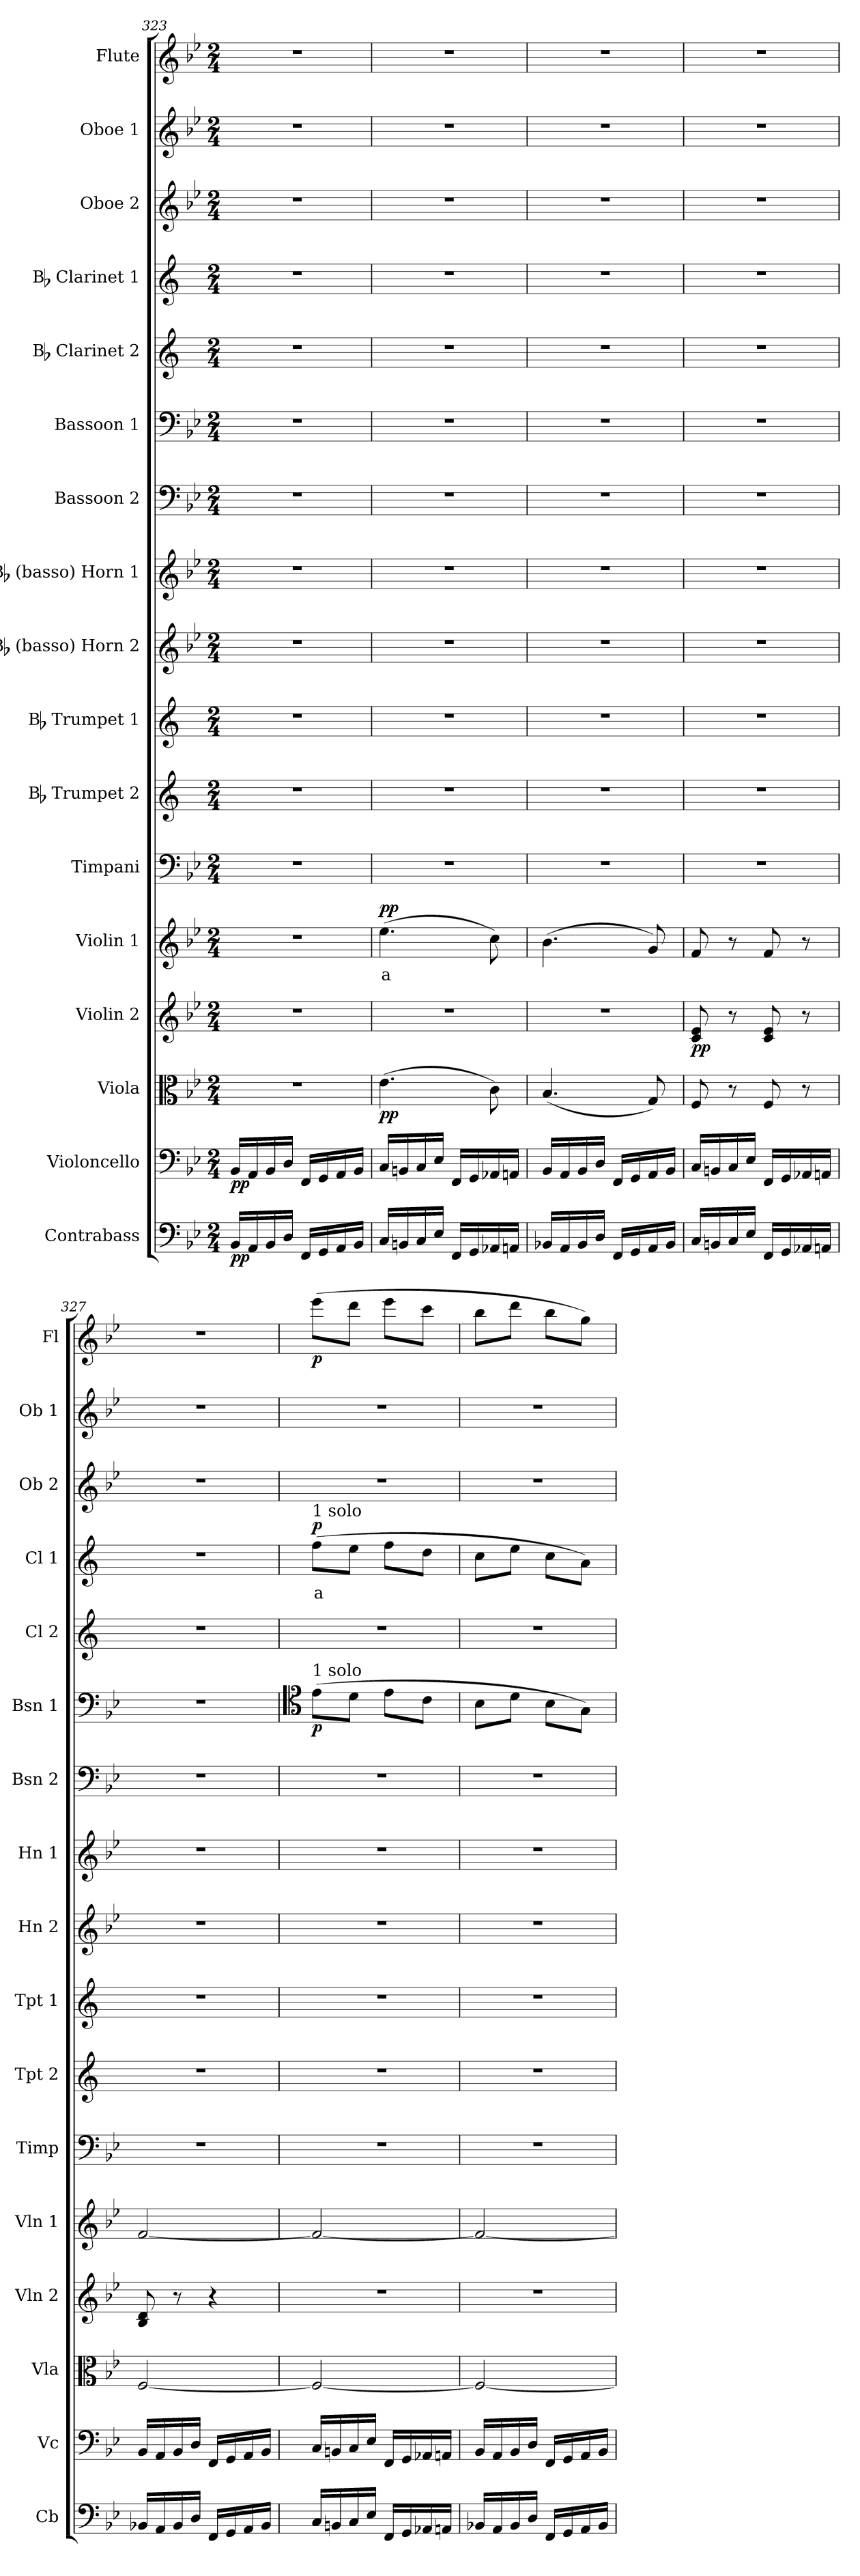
**kern	**dynam	**kern	**dynam	**kern	**dynam	**kern	**dynam	**kern	**text	**dynam	**kern	**kern	**kern	**kern	**kern	**kern	**kern	**dynam	**kern	**kern	**text	**dynam	**kern	**kern	**kern	**dynam
*part17	*part17	*part16	*part16	*part15	*part15	*part14	*part14	*part13	*part13	*part13	*part12	*part11	*part10	*part9	*part8	*part7	*part6	*part6	*part5	*part4	*part4	*part4	*part3	*part2	*part1	*part1
*staff17	*staff17	*staff16	*staff16	*staff15	*staff15	*staff14	*staff14	*staff13	*staff13	*staff13	*staff12	*staff11	*staff10	*staff9	*staff8	*staff7	*staff6	*staff6	*staff5	*staff4	*staff4	*staff4	*staff3	*staff2	*staff1	*staff1
*I"Contrabass	*	*I"Violoncello	*	*I"Viola	*	*I"Violin 2	*	*I"Violin 1	*	*	*I"Timpani	*I"Bb Trumpet 2	*I"Bb Trumpet 1	*I"Bb (basso) Horn 2	*I"Bb (basso) Horn 1	*I"Bassoon 2	*I"Bassoon 1	*	*I"Bb Clarinet 2	*I"Bb Clarinet 1	*	*	*I"Oboe 2	*I"Oboe 1	*I"Flute	*
*I'Cb	*	*I'Vc	*	*I'Vla	*	*I'Vln 2	*	*I'Vln 1	*	*	*I'Timp	*I'Tpt 2	*I'Tpt 1	*I'Hn 2	*I'Hn 1	*I'Bsn 2	*I'Bsn 1	*	*I'Cl 2	*I'Cl 1	*	*	*I'Ob 2	*I'Ob 1	*I'Fl	*
*clefF4	*	*clefF4	*	*clefC3	*	*clefG2	*	*clefG2	*	*	*clefF4	*clefG2	*clefG2	*clefG2	*clefG2	*clefF4	*clefF4	*	*clefG2	*clefG2	*	*	*clefG2	*clefG2	*clefG2	*
*ITrd7c12	*	*	*	*	*	*	*	*	*	*	*	*ITrd1c2	*ITrd1c2	*ITrd8c14	*ITrd8c14	*	*	*	*ITrd1c2	*ITrd1c2	*	*	*	*	*	*
*k[b-e-]	*	*k[b-e-]	*	*k[b-e-]	*	*k[b-e-]	*	*k[b-e-]	*	*	*k[b-e-]	*k[b-e-]	*k[b-e-]	*k[b-e-]	*k[b-e-]	*k[b-e-]	*k[b-e-]	*	*k[b-e-]	*k[b-e-]	*	*	*k[b-e-]	*k[b-e-]	*k[b-e-]	*
*M2/4	*	*M2/4	*	*M2/4	*	*M2/4	*	*M2/4	*	*	*M2/4	*M2/4	*M2/4	*M2/4	*M2/4	*M2/4	*M2/4	*	*M2/4	*M2/4	*	*	*M2/4	*M2/4	*M2/4	*
=323	=323	=323	=323	=323	=323	=323	=323	=323	=323	=323	=323	=323	=323	=323	=323	=323	=323	=323	=323	=323	=323	=323	=323	=323	=323	=323
!	!LO:DY:b	!	!LO:DY:b	!	!	!	!	!	!	!	!	!	!	!	!	!	!	!	!	!	!	!	!	!	!	!
16BBB-/LL	pp	16BB-/LL	pp	2r	.	2r	.	2r	.	.	2r	2r	2r	2r	2r	2r	2r	.	2r	2r	.	.	2r	2r	2r	.
16AAA/	.	16AA/	.	.	.	.	.	.	.	.	.	.	.	.	.	.	.	.	.	.	.	.	.	.	.	.
16BBB-/	.	16BB-/	.	.	.	.	.	.	.	.	.	.	.	.	.	.	.	.	.	.	.	.	.	.	.	.
16DD/JJ	.	16D/JJ	.	.	.	.	.	.	.	.	.	.	.	.	.	.	.	.	.	.	.	.	.	.	.	.
16FFF/LL	.	16FF/LL	.	.	.	.	.	.	.	.	.	.	.	.	.	.	.	.	.	.	.	.	.	.	.	.
16GGG/	.	16GG/	.	.	.	.	.	.	.	.	.	.	.	.	.	.	.	.	.	.	.	.	.	.	.	.
16AAA/	.	16AA/	.	.	.	.	.	.	.	.	.	.	.	.	.	.	.	.	.	.	.	.	.	.	.	.
16BBB-/JJ	.	16BB-/JJ	.	.	.	.	.	.	.	.	.	.	.	.	.	.	.	.	.	.	.	.	.	.	.	.
=324	=324	=324	=324	=324	=324	=324	=324	=324	=324	=324	=324	=324	=324	=324	=324	=324	=324	=324	=324	=324	=324	=324	=324	=324	=324	=324
!	!	!	!	!	!LO:DY:b	!	!	!	!LO:LY:b:color=#FF0000	!LO:DY:b	!	!	!	!	!	!	!	!	!	!	!	!	!	!	!	!
16CC/LL	.	16C/LL	.	(4.e-\	pp	2r	.	(4.ee-\	a	pp	2r	2r	2r	2r	2r	2r	2r	.	2r	2r	.	.	2r	2r	2r	.
16BBBn/	.	16BBn/	.	.	.	.	.	.	.	.	.	.	.	.	.	.	.	.	.	.	.	.	.	.	.	.
16CC/	.	16C/	.	.	.	.	.	.	.	.	.	.	.	.	.	.	.	.	.	.	.	.	.	.	.	.
16EE-/JJ	.	16E-/JJ	.	.	.	.	.	.	.	.	.	.	.	.	.	.	.	.	.	.	.	.	.	.	.	.
16FFF/LL	.	16FF/LL	.	.	.	.	.	.	.	.	.	.	.	.	.	.	.	.	.	.	.	.	.	.	.	.
16GGG/	.	16GG/	.	.	.	.	.	.	.	.	.	.	.	.	.	.	.	.	.	.	.	.	.	.	.	.
16AAA-X/	.	16AA-X/	.	8c\)	.	.	.	8cc\)	.	.	.	.	.	.	.	.	.	.	.	.	.	.	.	.	.	.
16AAAn/JJ	.	16AAn/JJ	.	.	.	.	.	.	.	.	.	.	.	.	.	.	.	.	.	.	.	.	.	.	.	.
=325	=325	=325	=325	=325	=325	=325	=325	=325	=325	=325	=325	=325	=325	=325	=325	=325	=325	=325	=325	=325	=325	=325	=325	=325	=325	=325
16BBB-X/LL	.	16BB-/LL	.	(4.B-/	.	2r	.	(4.b-\	.	.	2r	2r	2r	2r	2r	2r	2r	.	2r	2r	.	.	2r	2r	2r	.
16AAA/	.	16AA/	.	.	.	.	.	.	.	.	.	.	.	.	.	.	.	.	.	.	.	.	.	.	.	.
16BBB-/	.	16BB-/	.	.	.	.	.	.	.	.	.	.	.	.	.	.	.	.	.	.	.	.	.	.	.	.
16DD/JJ	.	16D/JJ	.	.	.	.	.	.	.	.	.	.	.	.	.	.	.	.	.	.	.	.	.	.	.	.
16FFF/LL	.	16FF/LL	.	.	.	.	.	.	.	.	.	.	.	.	.	.	.	.	.	.	.	.	.	.	.	.
16GGG/	.	16GG/	.	.	.	.	.	.	.	.	.	.	.	.	.	.	.	.	.	.	.	.	.	.	.	.
16AAA/	.	16AA/	.	8G/)	.	.	.	8g/)	.	.	.	.	.	.	.	.	.	.	.	.	.	.	.	.	.	.
16BBB-/JJ	.	16BB-/JJ	.	.	.	.	.	.	.	.	.	.	.	.	.	.	.	.	.	.	.	.	.	.	.	.
=326	=326	=326	=326	=326	=326	=326	=326	=326	=326	=326	=326	=326	=326	=326	=326	=326	=326	=326	=326	=326	=326	=326	=326	=326	=326	=326
!	!	!	!	!	!	!	!LO:DY:b	!	!	!	!	!	!	!	!	!	!	!	!	!	!	!	!	!	!	!
16CC/LL	.	16C/LL	.	8F/	.	8c/ 8e-/	pp	8f/	.	.	2r	2r	2r	2r	2r	2r	2r	.	2r	2r	.	.	2r	2r	2r	.
16BBBn/	.	16BBn/	.	.	.	.	.	.	.	.	.	.	.	.	.	.	.	.	.	.	.	.	.	.	.	.
16CC/	.	16C/	.	8r	.	8r	.	8r	.	.	.	.	.	.	.	.	.	.	.	.	.	.	.	.	.	.
16EE-/JJ	.	16E-/JJ	.	.	.	.	.	.	.	.	.	.	.	.	.	.	.	.	.	.	.	.	.	.	.	.
16FFF/LL	.	16FF/LL	.	8F/	.	8c/ 8e-/	.	8f/	.	.	.	.	.	.	.	.	.	.	.	.	.	.	.	.	.	.
16GGG/	.	16GG/	.	.	.	.	.	.	.	.	.	.	.	.	.	.	.	.	.	.	.	.	.	.	.	.
16AAA-X/	.	16AA-X/	.	8r	.	8r	.	8r	.	.	.	.	.	.	.	.	.	.	.	.	.	.	.	.	.	.
16AAAn/JJ	.	16AAn/JJ	.	.	.	.	.	.	.	.	.	.	.	.	.	.	.	.	.	.	.	.	.	.	.	.
=327	=327	=327	=327	=327	=327	=327	=327	=327	=327	=327	=327	=327	=327	=327	=327	=327	=327	=327	=327	=327	=327	=327	=327	=327	=327	=327
16BBB-X/LL	.	16BB-/LL	.	[2F/	.	8B-/ 8d/	.	[2f/	.	.	2r	2r	2r	2r	2r	2r	2r	.	2r	2r	.	.	2r	2r	2r	.
16AAA/	.	16AA/	.	.	.	.	.	.	.	.	.	.	.	.	.	.	.	.	.	.	.	.	.	.	.	.
16BBB-/	.	16BB-/	.	.	.	8r	.	.	.	.	.	.	.	.	.	.	.	.	.	.	.	.	.	.	.	.
16DD/JJ	.	16D/JJ	.	.	.	.	.	.	.	.	.	.	.	.	.	.	.	.	.	.	.	.	.	.	.	.
16FFF/LL	.	16FF/LL	.	.	.	4r	.	.	.	.	.	.	.	.	.	.	.	.	.	.	.	.	.	.	.	.
16GGG/	.	16GG/	.	.	.	.	.	.	.	.	.	.	.	.	.	.	.	.	.	.	.	.	.	.	.	.
16AAA/	.	16AA/	.	.	.	.	.	.	.	.	.	.	.	.	.	.	.	.	.	.	.	.	.	.	.	.
16BBB-/JJ	.	16BB-/JJ	.	.	.	.	.	.	.	.	.	.	.	.	.	.	.	.	.	.	.	.	.	.	.	.
=328	=328	=328	=328	=328	=328	=328	=328	=328	=328	=328	=328	=328	=328	=328	=328	=328	=328	=328	=328	=328	=328	=328	=328	=328	=328	=328
*	*	*	*	*	*	*	*	*	*	*	*	*	*	*	*	*	*clefC4	*	*	*	*	*	*	*	*	*
!	!	!	!	!	!	!	!	!	!	!	!	!	!	!	!	!	!	!	!	!LO:TX:a:t=1 solo	!	!	!	!	!	!
!	!	!	!	!	!	!	!	!	!	!	!	!	!	!	!	!	!LO:TX:a:t=1 solo	!	!	!	!	!	!	!	!	!
!	!	!	!	!	!	!	!	!	!	!	!	!	!	!	!	!	!	!LO:DY:b	!	!	!LO:LY:b:color=#FF0000	!LO:DY:b	!	!	!	!LO:DY:b
16CC/LL	.	16C/LL	.	2F/_	.	2r	.	2f/_	.	.	2r	2r	2r	2r	2r	2r	(8e-\L	p	2r	(8ee-\L	a	p	2r	2r	(8eee-\L	p
16BBBn/	.	16BBn/	.	.	.	.	.	.	.	.	.	.	.	.	.	.	.	.	.	.	.	.	.	.	.	.
16CC/	.	16C/	.	.	.	.	.	.	.	.	.	.	.	.	.	.	8d\J	.	.	8dd\J	.	.	.	.	8ddd\J	.
16EE-/JJ	.	16E-/JJ	.	.	.	.	.	.	.	.	.	.	.	.	.	.	.	.	.	.	.	.	.	.	.	.
16FFF/LL	.	16FF/LL	.	.	.	.	.	.	.	.	.	.	.	.	.	.	8e-\L	.	.	8ee-\L	.	.	.	.	8eee-\L	.
16GGG/	.	16GG/	.	.	.	.	.	.	.	.	.	.	.	.	.	.	.	.	.	.	.	.	.	.	.	.
16AAA-X/	.	16AA-X/	.	.	.	.	.	.	.	.	.	.	.	.	.	.	8c\J	.	.	8cc\J	.	.	.	.	8ccc\J	.
16AAAn/JJ	.	16AAn/JJ	.	.	.	.	.	.	.	.	.	.	.	.	.	.	.	.	.	.	.	.	.	.	.	.
!!LO:PB:g=z
=329	=329	=329	=329	=329	=329	=329	=329	=329	=329	=329	=329	=329	=329	=329	=329	=329	=329	=329	=329	=329	=329	=329	=329	=329	=329	=329
16BBB-X/LL	.	16BB-/LL	.	2F/_	.	2r	.	2f/_	.	.	2r	2r	2r	2r	2r	2r	8B-\L	.	2r	8b-\L	.	.	2r	2r	8bb-\L	.
16AAA/	.	16AA/	.	.	.	.	.	.	.	.	.	.	.	.	.	.	.	.	.	.	.	.	.	.	.	.
16BBB-/	.	16BB-/	.	.	.	.	.	.	.	.	.	.	.	.	.	.	8d\J	.	.	8dd\J	.	.	.	.	8ddd\J	.
16DD/JJ	.	16D/JJ	.	.	.	.	.	.	.	.	.	.	.	.	.	.	.	.	.	.	.	.	.	.	.	.
16FFF/LL	.	16FF/LL	.	.	.	.	.	.	.	.	.	.	.	.	.	.	8B-\L	.	.	8b-\L	.	.	.	.	8bb-\L	.
16GGG/	.	16GG/	.	.	.	.	.	.	.	.	.	.	.	.	.	.	.	.	.	.	.	.	.	.	.	.
16AAA/	.	16AA/	.	.	.	.	.	.	.	.	.	.	.	.	.	.	8G\J)	.	.	8g\J)	.	.	.	.	8gg\J)	.
16BBB-/JJ	.	16BB-/JJ	.	.	.	.	.	.	.	.	.	.	.	.	.	.	.	.	.	.	.	.	.	.	.	.
=	=	=	=	=	=	=	=	=	=	=	=	=	=	=	=	=	=	=	=	=	=	=	=	=	=	=
*-	*-	*-	*-	*-	*-	*-	*-	*-	*-	*-	*-	*-	*-	*-	*-	*-	*-	*-	*-	*-	*-	*-	*-	*-	*-	*-
